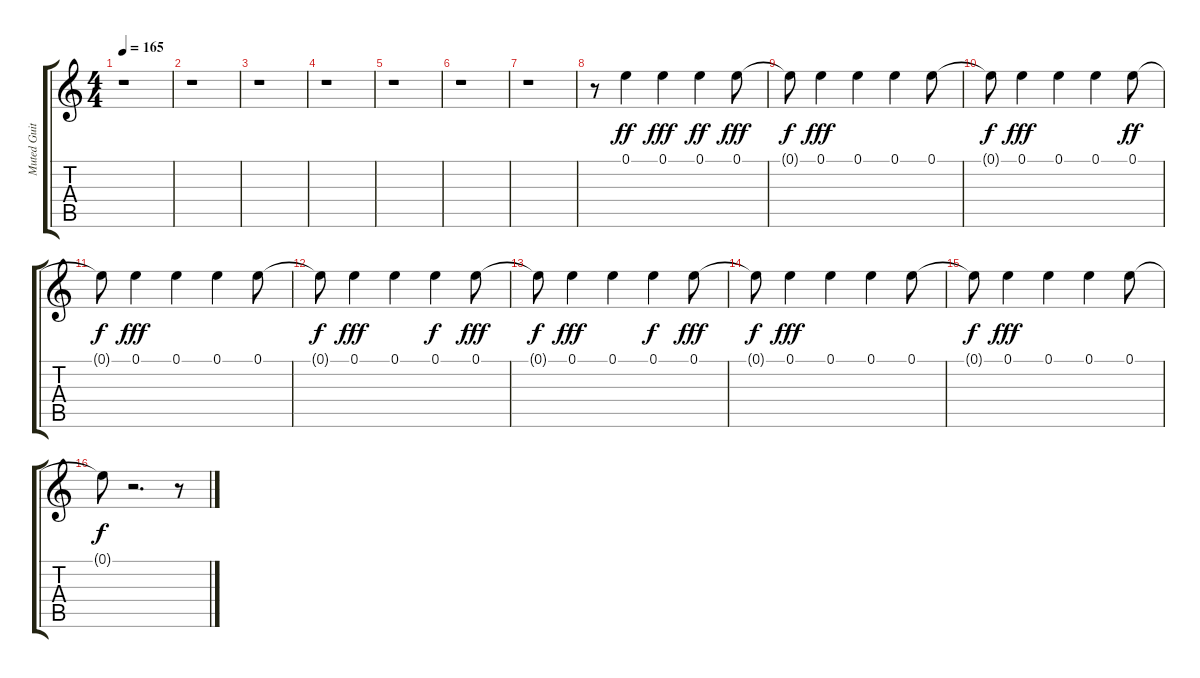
\track ("Muted Guitar" "Muted Guit") {instrument distortionguitar}
\staff {score tabs}
\tuning (E4 B3 G3 D3 A2 E2) {hide}
\ts (4 4)
\tempo 165
\clef g2
\ks c
r.1{dy ff} |
r.1 |
r.1 |
r.1 |
r.1 |
r.1 |
r.1 |
r.8 0.1.4 0.1.4{dy fff} 0.1.4{dy ff} 0.1.8{dy fff} |
0.1{t}.8{dy f} 0.1.4{dy fff} 0.1.4 0.1.4 0.1.8 |
0.1{t}.8{dy f} 0.1.4{dy fff} 0.1.4 0.1.4 0.1.8{dy ff} |
0.1{t}.8{dy f} 0.1.4{dy fff} 0.1.4 0.1.4 0.1.8 |
0.1{t}.8{dy f} 0.1.4{dy fff} 0.1.4 0.1.4{dy f} 0.1.8{dy fff} |
0.1{t}.8{dy f} 0.1.4{dy fff} 0.1.4 0.1.4{dy f} 0.1.8{dy fff} |
0.1{t}.8{dy f} 0.1.4{dy fff} 0.1.4 0.1.4 0.1.8 |
0.1{t}.8{dy f} 0.1.4{dy fff} 0.1.4 0.1.4 0.1.8 |
0.1{t}.8{dy f} r.2{d} r.8
